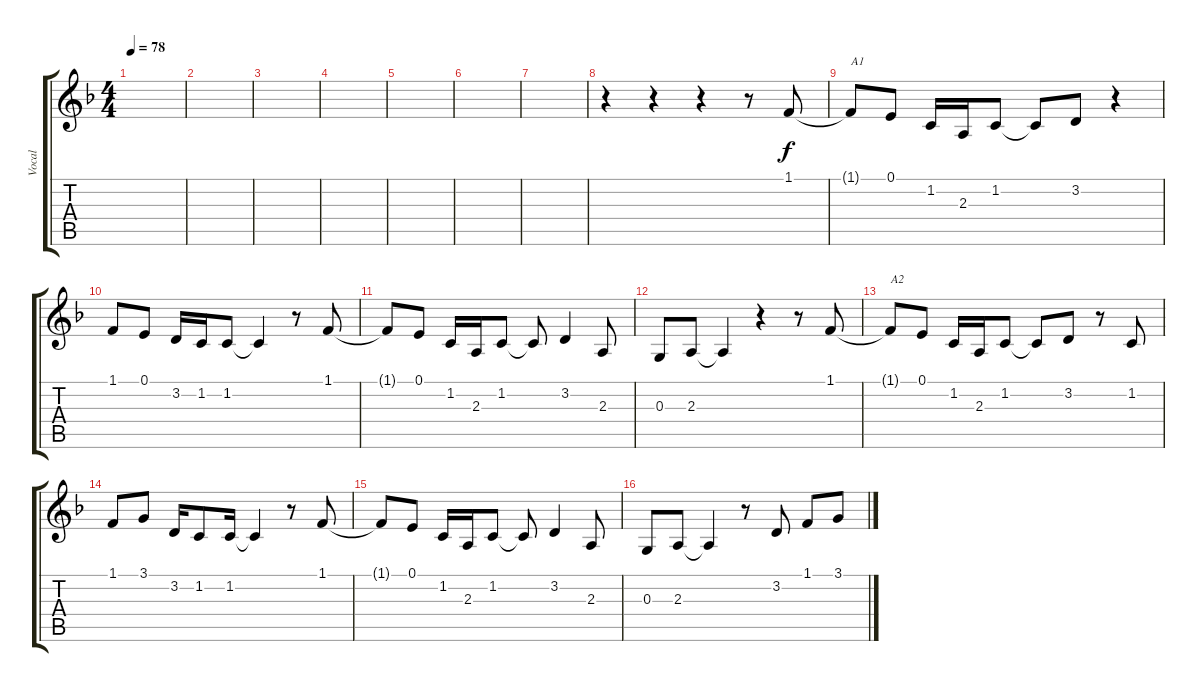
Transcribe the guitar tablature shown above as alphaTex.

\track ("Vocal" "Vocal") {instrument flute}
\staff {score tabs}
\tuning (E4 B3 G3 D3 A2 E2) {hide}
\ts (4 4)
\tempo 78
\clef g2
\ks dminor
|
|
|
|
|
|
|
r.4 r.4 r.4 r.8 1.1.8 |
1.1{t}.8{txt "A1"} 0.1.8 1.2.16 2.3.16 1.2.8 1.2{t}.8 3.2.8 r.4 |
1.1.8 0.1.8 3.2.16 1.2.16 1.2.8 1.2{t}.4 r.8 1.1.8 |
1.1{t}.8 0.1.8 1.2.16 2.3.16 1.2.8 1.2{t}.8 3.2.4 2.3.8 |
0.3.8 2.3.8 2.3{t}.4 r.4 r.8 1.1.8 |
1.1{t}.8{txt "A2"} 0.1.8 1.2.16 2.3.16 1.2.8 1.2{t}.8 3.2.8 r.8 1.2.8 |
1.1.8 3.1.8 3.2.16 1.2.8 1.2.16 1.2{t}.4 r.8 1.1.8 |
1.1{t}.8 0.1.8 1.2.16 2.3.16 1.2.8 1.2{t}.8 3.2.4 2.3.8 |
0.3.8 2.3.8 2.3{t}.4 r.8 3.2.8 1.1.8 3.1.8
